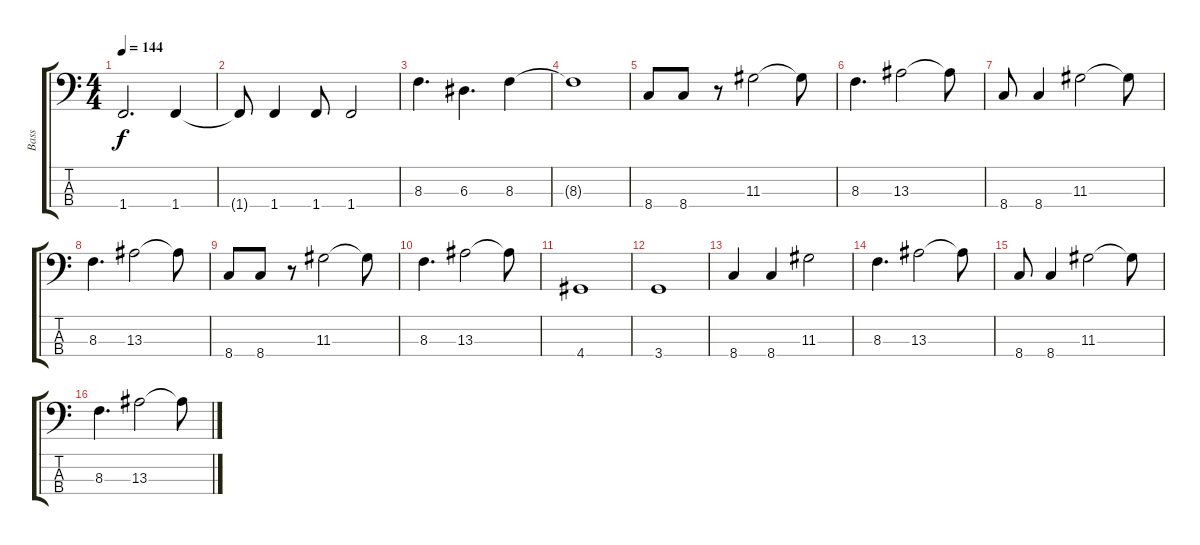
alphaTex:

\track ("Bass" "Bass") {instrument electricbassfinger}
\staff {score tabs}
\tuning (G2 D2 A1 E1) {hide}
\ts (4 4)
\tempo 144
\clef f4
\ks c
1.4.2{d dy f} 1.4.4 |
1.4{t}.8 1.4.4 1.4.8 1.4.2 |
8.3.4{d} 6.3.4{d} 8.3.4 |
8.3{t}.1 |
8.4.8 8.4.8 r.8 11.3.2 11.3{t}.8 |
8.3.4{d} 13.3.2 13.3{t}.8 |
8.4.8 8.4.4 11.3.2 11.3{t}.8 |
8.3.4{d} 13.3.2 13.3{t}.8 |
8.4.8 8.4.8 r.8 11.3.2 11.3{t}.8 |
8.3.4{d} 13.3.2 13.3{t}.8 |
4.4.1 |
3.4.1 |
8.4.4 8.4.4 11.3.2 |
8.3.4{d} 13.3.2 13.3{t}.8 |
8.4.8 8.4.4 11.3.2 11.3{t}.8 |
8.3.4{d} 13.3.2 13.3{t}.8
